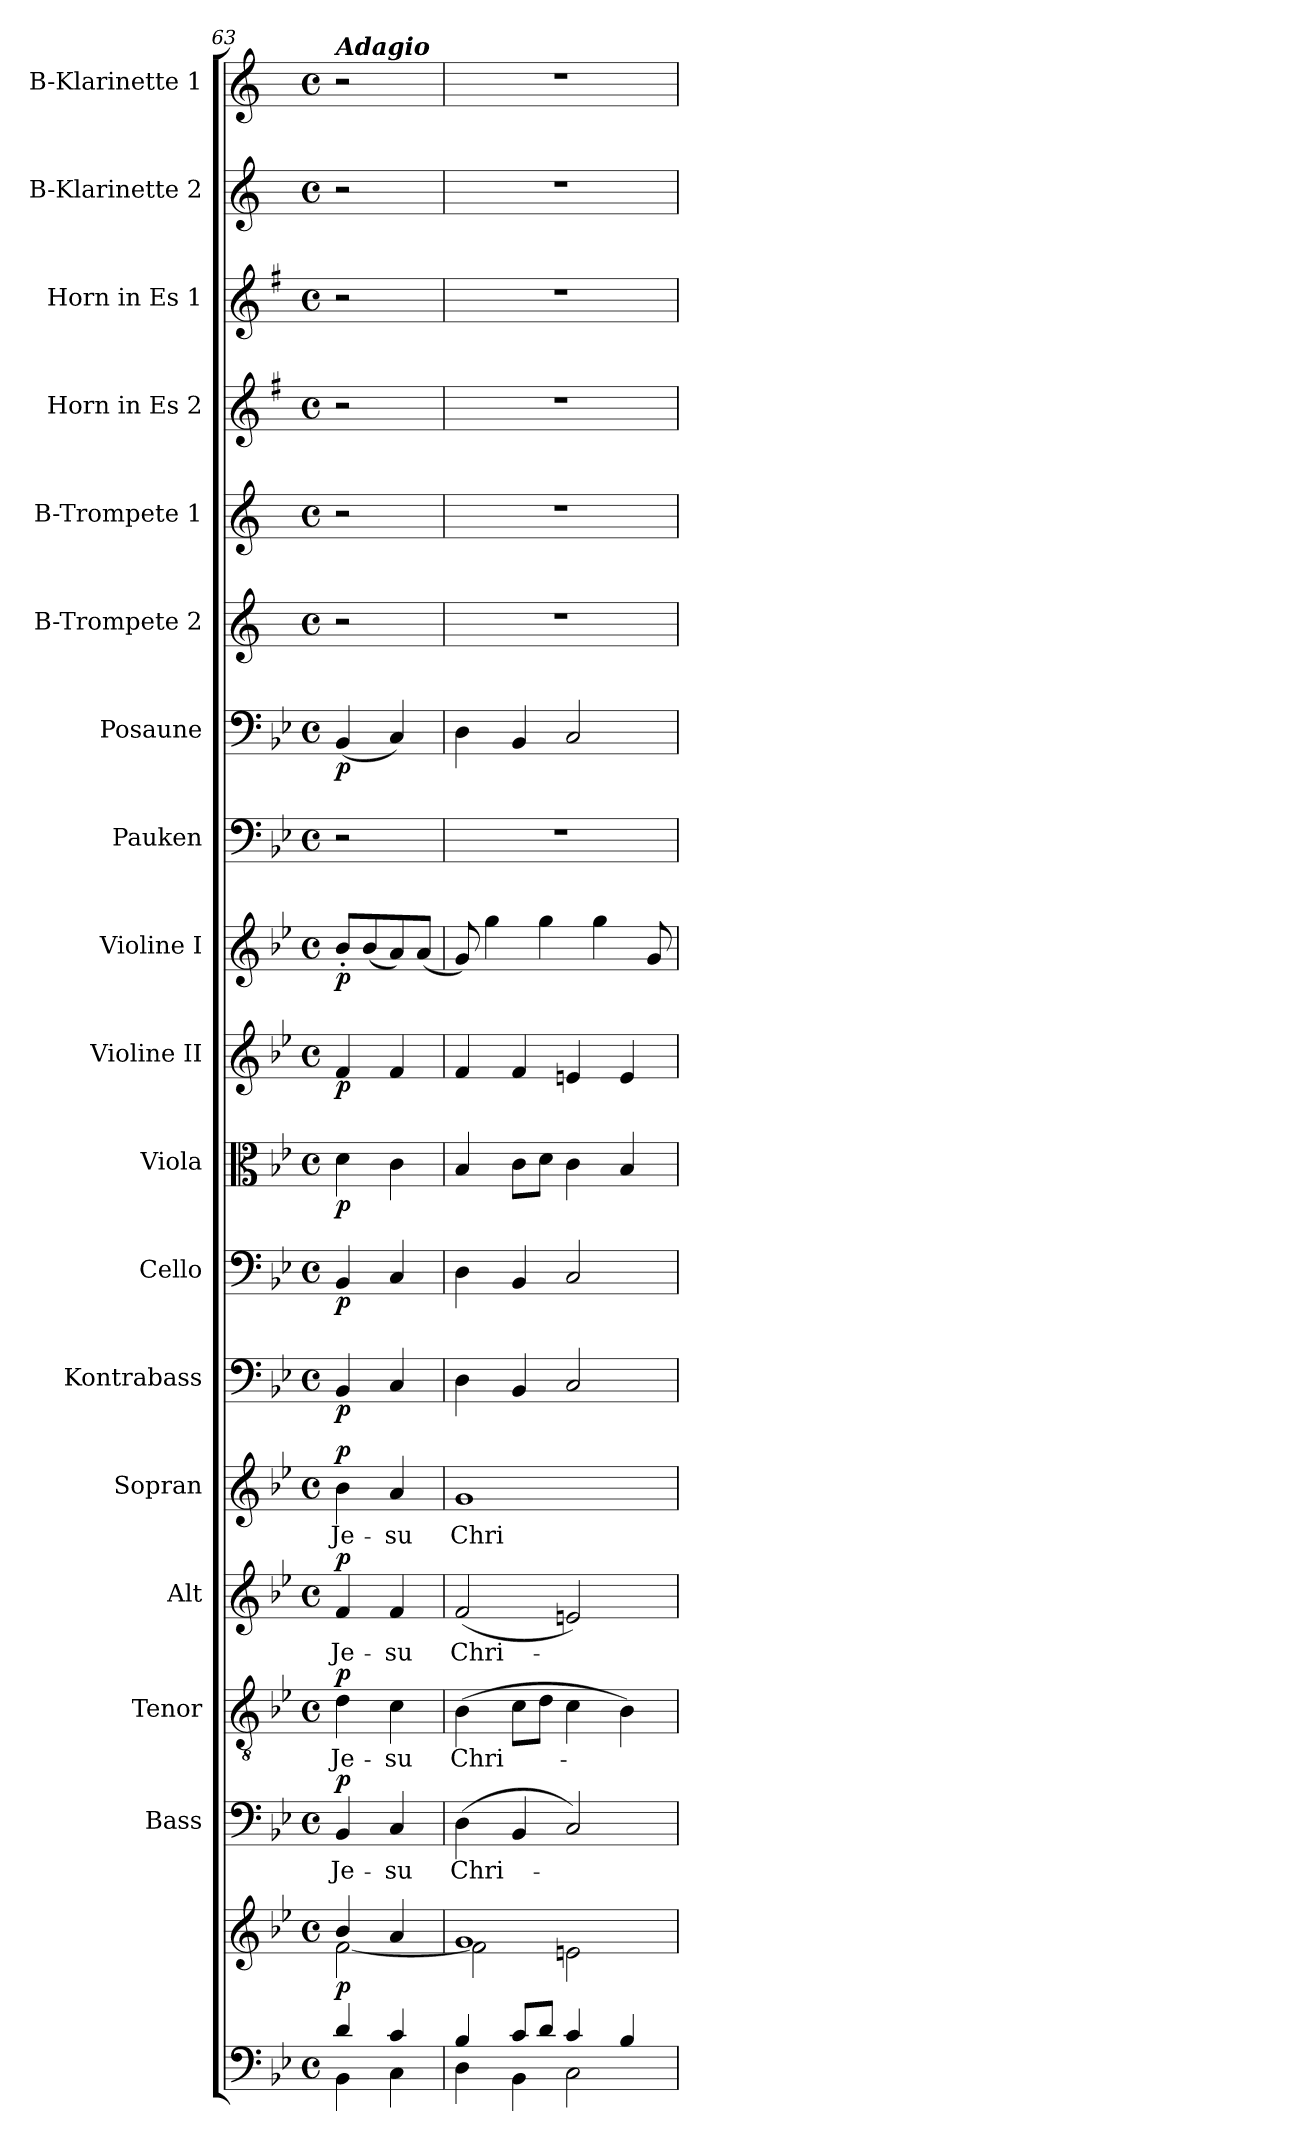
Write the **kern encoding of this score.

**kern	**kern	**dynam	**kern	**text	**dynam	**kern	**text	**dynam	**kern	**text	**dynam	**kern	**text	**dynam	**kern	**dynam	**kern	**dynam	**kern	**dynam	**kern	**dynam	**kern	**dynam	**kern	**kern	**dynam	**kern	**kern	**kern	**kern	**kern	**kern
*part18	*part18	*part18	*part17	*part17	*part17	*part16	*part16	*part16	*part15	*part15	*part15	*part14	*part14	*part14	*part13	*part13	*part12	*part12	*part11	*part11	*part10	*part10	*part9	*part9	*part8	*part7	*part7	*part6	*part5	*part4	*part3	*part2	*part1
*staff19	*staff18	*staff18/19	*staff17	*staff17	*staff17	*staff16	*staff16	*staff16	*staff15	*staff15	*staff15	*staff14	*staff14	*staff14	*staff13	*staff13	*staff12	*staff12	*staff11	*staff11	*staff10	*staff10	*staff9	*staff9	*staff8	*staff7	*staff7	*staff6	*staff5	*staff4	*staff3	*staff2	*staff1
*	*	*	*I"Bass	*	*	*I"Tenor	*	*	*I"Alt	*	*	*I"Sopran	*	*	*I"Kontrabass	*	*I"Cello	*	*I"Viola	*	*I"Violine II	*	*I"Violine I	*	*I"Pauken	*I"Posaune	*	*I"B-Trompete 2	*I"B-Trompete 1	*I"Horn in Es 2	*I"Horn in Es 1	*I"B-Klarinette 2	*I"B-Klarinette 1
*	*	*	*I'B.	*	*	*I'T.	*	*	*I'A.	*	*	*I'S.	*	*	*I'Kb.	*	*	*	*I'Vla.	*	*I'Vl. II	*	*I'Vl. I	*	*I'Pk.	*I'Pos.	*	*I'B Trp. 2	*I'B Trp. 1	*	*	*I'B Kl. 2	*I'B Kl. 1
*clefF4	*clefG2	*	*clefF4	*	*	*clefGv2	*	*	*clefG2	*	*	*clefG2	*	*	*clefF4	*	*clefF4	*	*clefC3	*	*clefG2	*	*clefG2	*	*clefF4	*clefF4	*	*clefG2	*clefG2	*clefG2	*clefG2	*clefG2	*clefG2
*	*	*	*	*	*	*	*	*	*	*	*	*	*	*	*ITrd7c12	*	*	*	*	*	*	*	*	*	*	*	*	*ITrd1c2	*ITrd1c2	*ITrd5c9	*ITrd5c9	*ITrd1c2	*ITrd1c2
*k[b-e-]	*k[b-e-]	*	*k[b-e-]	*	*	*k[b-e-]	*	*	*k[b-e-]	*	*	*k[b-e-]	*	*	*k[b-e-]	*	*k[b-e-]	*	*k[b-e-]	*	*k[b-e-]	*	*k[b-e-]	*	*k[b-e-]	*k[b-e-]	*	*k[b-e-]	*k[b-e-]	*k[b-e-]	*k[b-e-]	*k[b-e-]	*k[b-e-]
*B-:	*B-:	*	*B-:	*	*	*B-:	*	*	*B-:	*	*	*B-:	*	*	*B-:	*	*B-:	*	*B-:	*	*B-:	*	*B-:	*	*B-:	*B-:	*	*B-:	*B-:	*B-:	*B-:	*B-:	*B-:
*M4/4	*M4/4	*	*M4/4	*	*	*M4/4	*	*	*M4/4	*	*	*M4/4	*	*	*M4/4	*	*M4/4	*	*M4/4	*	*M4/4	*	*M4/4	*	*M4/4	*M4/4	*	*M4/4	*M4/4	*M4/4	*M4/4	*M4/4	*M4/4
*met(c)	*met(c)	*	*met(c)	*	*	*met(c)	*	*	*met(c)	*	*	*met(c)	*	*	*met(c)	*	*met(c)	*	*met(c)	*	*met(c)	*	*met(c)	*	*met(c)	*met(c)	*	*met(c)	*met(c)	*met(c)	*met(c)	*met(c)	*met(c)
=63	=63	=63	=63	=63	=63	=63	=63	=63	=63	=63	=63	=63	=63	=63	=63	=63	=63	=63	=63	=63	=63	=63	=63	=63	=63	=63	=63	=63	=63	=63	=63	=63	=63
*^	*^	*	*	*	*	*	*	*	*	*	*	*	*	*	*	*	*	*	*	*	*	*	*	*	*	*	*	*	*	*	*	*	*
!	!	!	!	!	!	!	!	!	!	!	!	!	!	!	!	!	!	!	!	!	!	!	!	!	!	!	!	!	!	!	!	!	!	!	!LO:TX:a:Bi:t=Adagio
!	!	!	!	!LO:DY:b	!	!LO:LY:b	!LO:DY:a	!	!LO:LY:b	!LO:DY:a	!	!LO:LY:b	!LO:DY:a	!	!LO:LY:b	!LO:DY:a	!	!LO:DY:b	!	!LO:DY:b	!	!LO:DY:b	!	!LO:DY:b	!	!LO:DY:b	!	!	!LO:DY:b	!	!	!	!	!	!
4d/	4BB-\	4b-/	[<2f\	p	4BB-/	Je-	p	4d\	Je-	p	4f/	Je-	p	4b-\	Je-	p	4BBB-/	p	4BB-/	p	4d\	p	4f/	p	8b-'</L	p	2r	(<4BB-/	p	2r	2r	2r	2r	2r	2r
.	.	.	.	.	.	.	.	.	.	.	.	.	.	.	.	.	.	.	.	.	.	.	.	.	(<8b-/	.	.	.	.	.	.	.	.	.	.
!	!	!	!	!	!	!LO:LY:b	!	!	!LO:LY:b	!	!	!LO:LY:b	!	!	!LO:LY:b	!	!	!	!	!	!	!	!	!	!	!	!	!	!	!	!	!	!	!	!
4c/	4C\	4a/	.	.	4C/	-su	.	4c\	-su	.	4f/	-su	.	4a/	-su	.	4CC/	.	4C/	.	4c\	.	4f/	.	8a/)	.	.	4C/)	.	.	.	.	.	.	.
.	.	.	.	.	.	.	.	.	.	.	.	.	.	.	.	.	.	.	.	.	.	.	.	.	(<8a/J	.	.	.	.	.	.	.	.	.	.
=64	=64	=64	=64	=64	=64	=64	=64	=64	=64	=64	=64	=64	=64	=64	=64	=64	=64	=64	=64	=64	=64	=64	=64	=64	=64	=64	=64	=64	=64	=64	=64	=64	=64	=64	=64
!	!	!	!	!	!	!LO:LY:b	!	!	!LO:LY:b	!	!	!LO:LY:b	!	!	!LO:LY:b	!	!	!	!	!	!	!	!	!	!	!	!	!	!	!	!	!	!	!	!
4B-/	4D\	1g	2f\]	.	(>4D\	Chri-	.	(>4B-\	Chri-	.	(<2f/	Chri-	.	1g	Chri-	.	4DD\	.	4D\	.	4B-/	.	4f/	.	8g/)	.	1r	4D\	.	1r	1r	1r	1r	1r	1r
.	.	.	.	.	.	.	.	.	.	.	.	.	.	.	.	.	.	.	.	.	.	.	.	.	4gg\	.	.	.	.	.	.	.	.	.	.
8c/L	4BB-\	.	.	.	4BB-/	.	.	8c\L	.	.	.	.	.	.	.	.	4BBB-/	.	4BB-/	.	8c\L	.	4f/	.	.	.	.	4BB-/	.	.	.	.	.	.	.
8d/J	.	.	.	.	.	.	.	8d\J	.	.	.	.	.	.	.	.	.	.	.	.	8d\J	.	.	.	4gg\	.	.	.	.	.	.	.	.	.	.
4c/	2C\	.	2en\	.	2C/)	.	.	4c\	.	.	2en/)	.	.	.	.	.	2CC/	.	2C/	.	4c\	.	4en/	.	.	.	.	2C/	.	.	.	.	.	.	.
.	.	.	.	.	.	.	.	.	.	.	.	.	.	.	.	.	.	.	.	.	.	.	.	.	4gg\	.	.	.	.	.	.	.	.	.	.
4B-/	.	.	.	.	.	.	.	4B-\)	.	.	.	.	.	.	.	.	.	.	.	.	4B-/	.	4e/	.	.	.	.	.	.	.	.	.	.	.	.
.	.	.	.	.	.	.	.	.	.	.	.	.	.	.	.	.	.	.	.	.	.	.	.	.	8g/	.	.	.	.	.	.	.	.	.	.
*v	*v	*	*	*	*	*	*	*	*	*	*	*	*	*	*	*	*	*	*	*	*	*	*	*	*	*	*	*	*	*	*	*	*	*	*
*	*v	*v	*	*	*	*	*	*	*	*	*	*	*	*	*	*	*	*	*	*	*	*	*	*	*	*	*	*	*	*	*	*	*	*
=	=	=	=	=	=	=	=	=	=	=	=	=	=	=	=	=	=	=	=	=	=	=	=	=	=	=	=	=	=	=	=	=	=
*-	*-	*-	*-	*-	*-	*-	*-	*-	*-	*-	*-	*-	*-	*-	*-	*-	*-	*-	*-	*-	*-	*-	*-	*-	*-	*-	*-	*-	*-	*-	*-	*-	*-
